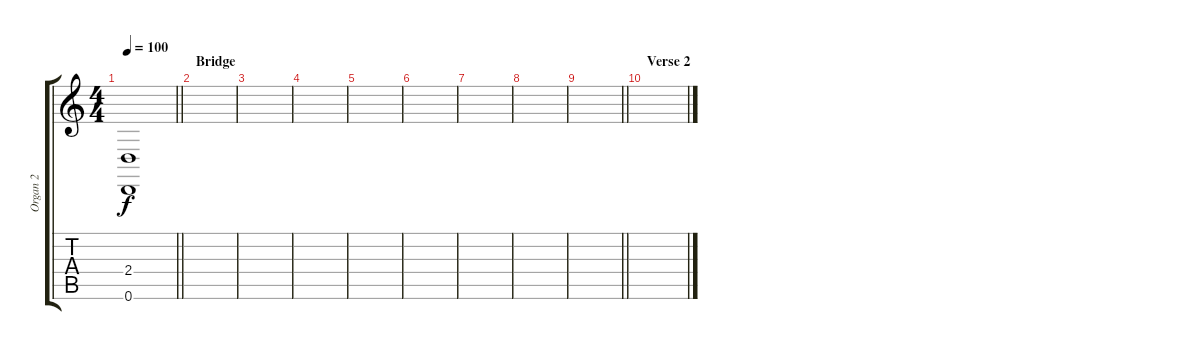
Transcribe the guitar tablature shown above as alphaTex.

\track ("Organ 2" "Organ 2") {instrument churchorgan}
\staff {score tabs}
\tuning (D4 A3 F3 C3 G2 D2) {hide}
\ts (4 4)
\tempo 100
\clef g2
\barLineRight lightlight
\ks c
(2.4 0.6).1{dy f} |
\section ("" "Bridge")
|
|
|
|
|
|
|
\barLineRight lightlight
|
\section ("" "Verse 2")
